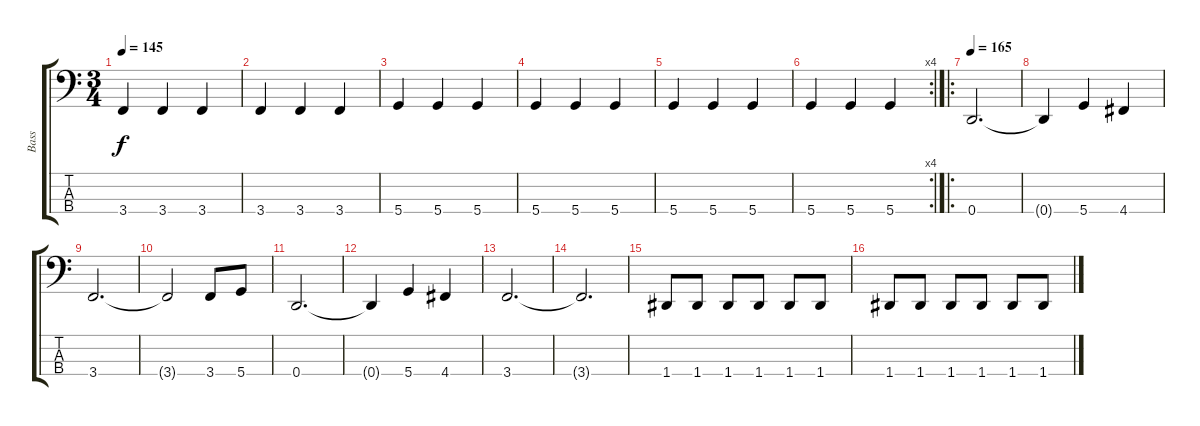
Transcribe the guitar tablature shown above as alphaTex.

\track ("Bass" "Bass") {instrument electricbassfinger}
\staff {score tabs}
\tuning (G2 D2 A1 D1) {hide}
\ts (3 4)
\tempo 145
\clef f4
\ks c
3.4.4{dy f} 3.4.4 3.4.4 |
3.4.4 3.4.4 3.4.4 |
5.4.4 5.4.4 5.4.4 |
5.4.4 5.4.4 5.4.4 |
5.4.4 5.4.4 5.4.4 |
\rc 4
5.4.4 5.4.4 5.4.4 |
\ro
\tempo 165
0.4.2{d} |
0.4{t}.4 5.4.4 4.4.4 |
3.4.2{d} |
3.4{t}.2 3.4.8 5.4.8 |
0.4.2{d} |
0.4{t}.4 5.4.4 4.4.4 |
3.4.2{d} |
3.4{t}.2{d} |
1.4.8 1.4.8 1.4.8 1.4.8 1.4.8 1.4.8 |
1.4.8 1.4.8 1.4.8 1.4.8 1.4.8 1.4.8
